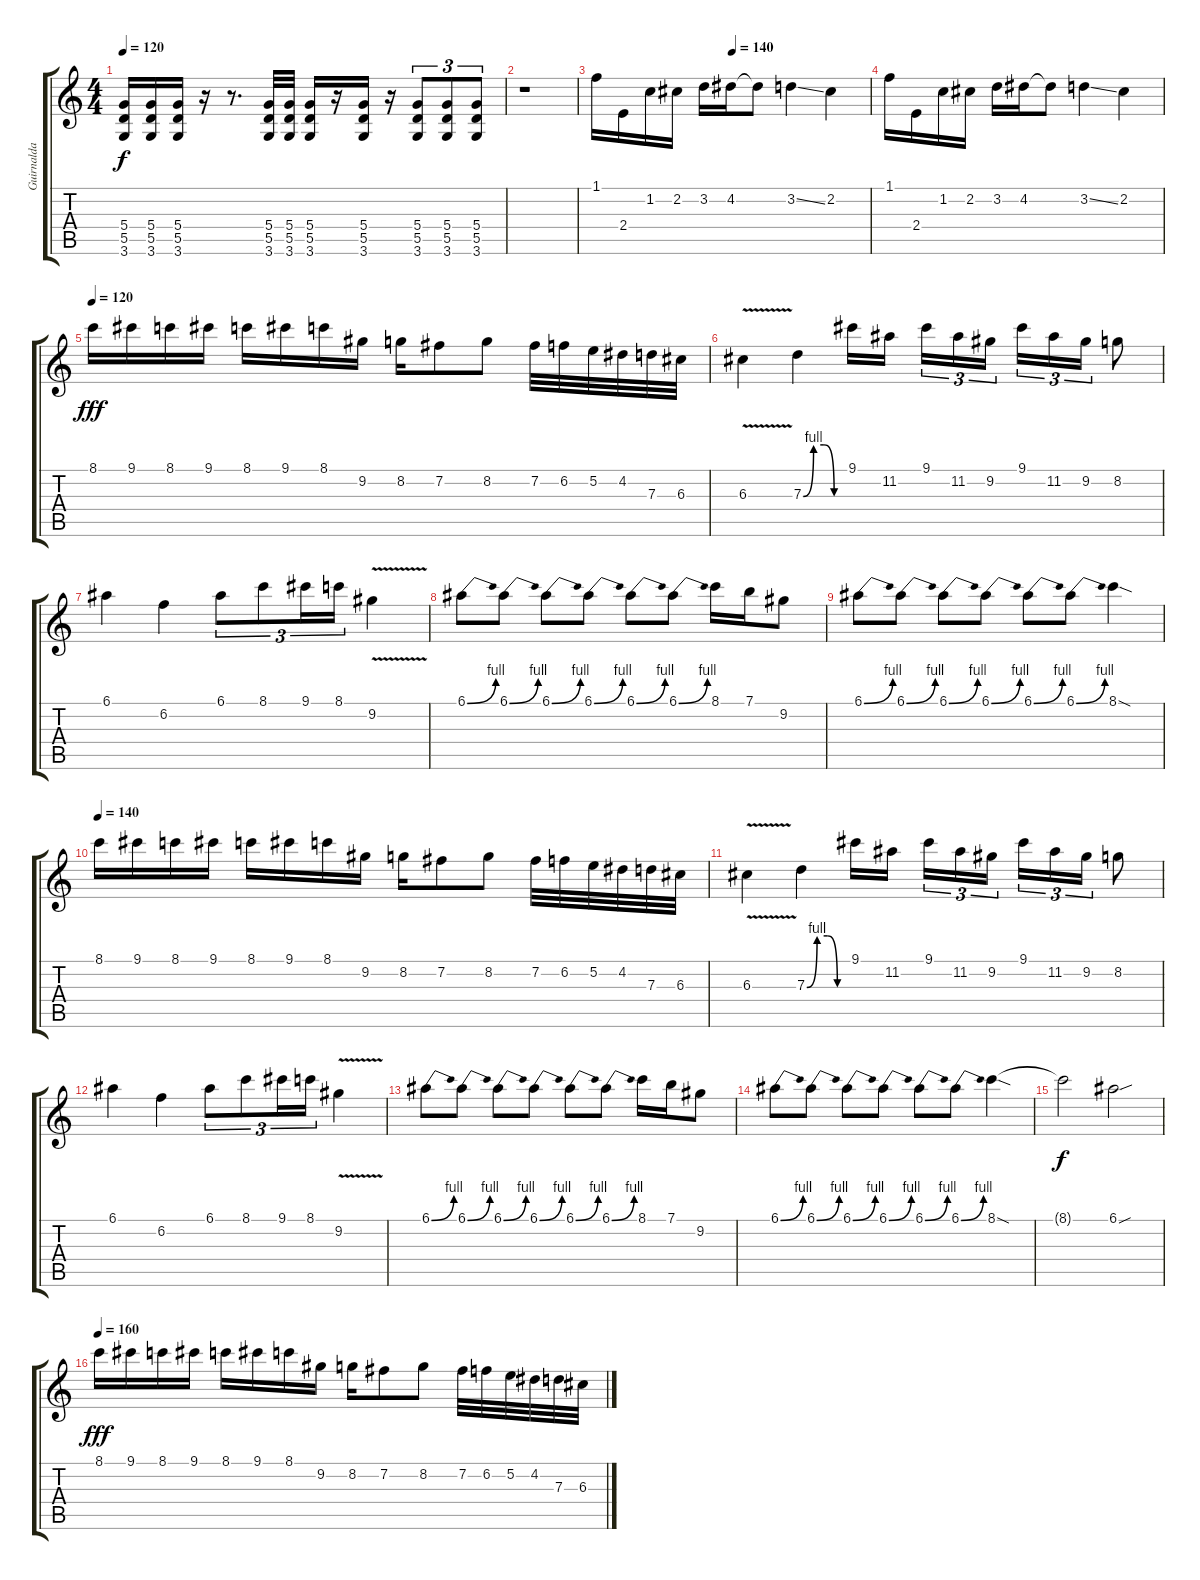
\track ("Guirnalda" "Guirnalda") {instrument distortionguitar}
\staff {score tabs}
\tuning (E4 B3 G3 D3 A2 E2) {hide}
\ts (4 4)
\tempo 120
\clef g2
\ks c
(5.4 5.5 3.6).16{dy f} (5.4 5.5 3.6).16 (5.4 5.5 3.6).16 r.16 r.8{d} (5.4 5.5 3.6).32 (5.4 5.5 3.6).32 (5.4 5.5 3.6).16 r.16 (5.4 5.5 3.6).16 r.16 (5.4 5.5 3.6).8{tu (3 2)} (5.4 5.5 3.6).8{tu (3 2)} (5.4 5.5 3.6).8{tu (3 2)} |
r.1 |
\tempo (140 0.5)
1.1.16{balance 16} 2.4.16 1.2.16 2.2.16 3.2.16 4.2.16 4.2{t}.8 3.2{ss}.4 2.2.4 |
1.1.16 2.4.16 1.2.16 2.2.16 3.2.16 4.2.16 4.2{t}.8 3.2{ss}.4 2.2.4 |
\tempo 120
8.1.16{dy fff volume 16 balance 13 instrument overdrivenguitar} 9.1.16 8.1.16 9.1.16 8.1.16 9.1.16 8.1.16 9.2.16 8.2.16 7.2.8 8.2.8 7.2.32 6.2.32 5.2.32 4.2.32 7.3.32 6.3.32 |
6.3{v}.4 7.3{be (custom 0 0 15 4 30 4 45 0 60 0)}.4 9.1.16 11.2.16 9.1.16{tu (3 2)} 11.2.16{tu (3 2)} 9.2.16{tu (3 2)} 9.1.16{tu (3 2)} 11.2.16{tu (3 2)} 9.2.16{tu (3 2)} 8.2.8 |
6.1.4 6.2.4 6.1.8{tu (3 2)} 8.1.8{tu (3 2)} 9.1.16{tu (3 2)} 8.1.16{tu (3 2)} 9.2{v}.4 |
6.1{be (bend 0 0 60 4)}.8 6.1{be (bend 0 0 60 4)}.8 6.1{be (bend 0 0 60 4)}.8 6.1{be (bend 0 0 60 4)}.8 6.1{be (bend 0 0 60 4)}.8 6.1{be (bend 0 0 60 4)}.8 8.1.16 7.1.16 9.2.8 |
6.1{be (bend 0 0 60 4)}.8 6.1{be (bend 0 0 60 4)}.8 6.1{be (bend 0 0 60 4)}.8 6.1{be (bend 0 0 60 4)}.8 6.1{be (bend 0 0 60 4)}.8 6.1{be (bend 0 0 60 4)}.8 8.1{sod}.4 |
\tempo 140
8.1.16 9.1.16 8.1.16 9.1.16 8.1.16 9.1.16 8.1.16 9.2.16 8.2.16 7.2.8 8.2.8 7.2.32 6.2.32 5.2.32 4.2.32 7.3.32 6.3.32 |
6.3{v}.4 7.3{be (custom 0 0 15 4 30 4 45 0 60 0)}.4 9.1.16 11.2.16 9.1.16{tu (3 2)} 11.2.16{tu (3 2)} 9.2.16{tu (3 2)} 9.1.16{tu (3 2)} 11.2.16{tu (3 2)} 9.2.16{tu (3 2)} 8.2.8 |
6.1.4 6.2.4 6.1.8{tu (3 2)} 8.1.8{tu (3 2)} 9.1.16{tu (3 2)} 8.1.16{tu (3 2)} 9.2{v}.4 |
6.1{be (bend 0 0 60 4)}.8 6.1{be (bend 0 0 60 4)}.8 6.1{be (bend 0 0 60 4)}.8 6.1{be (bend 0 0 60 4)}.8 6.1{be (bend 0 0 60 4)}.8 6.1{be (bend 0 0 60 4)}.8 8.1.16 7.1.16 9.2.8 |
6.1{be (bend 0 0 60 4)}.8 6.1{be (bend 0 0 60 4)}.8 6.1{be (bend 0 0 60 4)}.8 6.1{be (bend 0 0 60 4)}.8 6.1{be (bend 0 0 60 4)}.8 6.1{be (bend 0 0 60 4)}.8 8.1{sod}.4 |
8.1{t}.2{dy f} 6.1{sou}.2 |
\tempo 160
8.1.16{dy fff} 9.1.16 8.1.16 9.1.16 8.1.16 9.1.16 8.1.16 9.2.16 8.2.16 7.2.8 8.2.8 7.2.32 6.2.32 5.2.32 4.2.32 7.3.32 6.3.32
